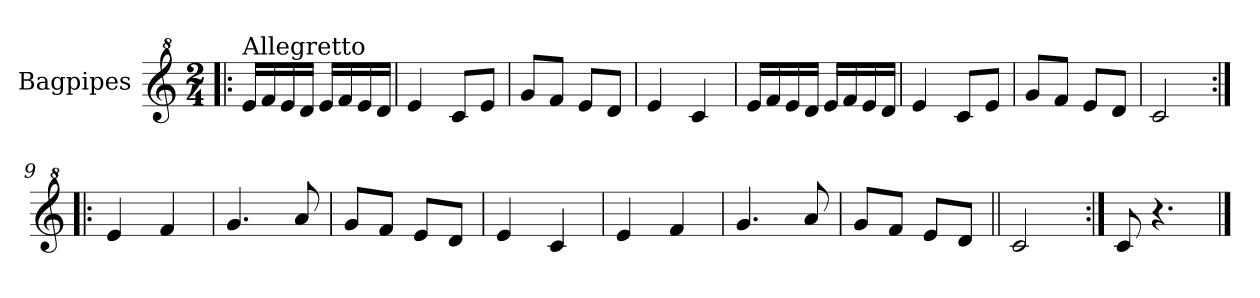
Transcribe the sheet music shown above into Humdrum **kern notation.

**kern
*part1
*staff1
*I"Bagpipes
*I'Bag
*clefG^2
*k[]
*C:
*M2/4
=1!|:
!LO:TX:a:t=Allegretto
16ee/LL
16ff/
16ee/
16dd/JJ
16ee/LL
16ff/
16ee/
16dd/JJ
=2
4ee/
8cc/L
8ee/J
=3
8gg/L
8ff/J
8ee/L
8dd/J
=4
4ee/
4cc/
=5
16ee/LL
16ff/
16ee/
16dd/JJ
16ee/LL
16ff/
16ee/
16dd/JJ
=6
4ee/
8cc/L
8ee/J
=7
8gg/L
8ff/J
8ee/L
8dd/J
=8
2cc/
=9:|!|:
4ee/
4ff/
=10
4.gg/
8aa/
!!LO:LB:g=z
=11
8gg/L
8ff/J
8ee/L
8dd/J
=12
4ee/
4cc/
=13
4ee/
4ff/
=14
4.gg/
8aa/
=15
8gg/L
8ff/J
8ee/L
8dd/J
=16||
2cc/
=17:|!
8cc/
4.r
==
*-
